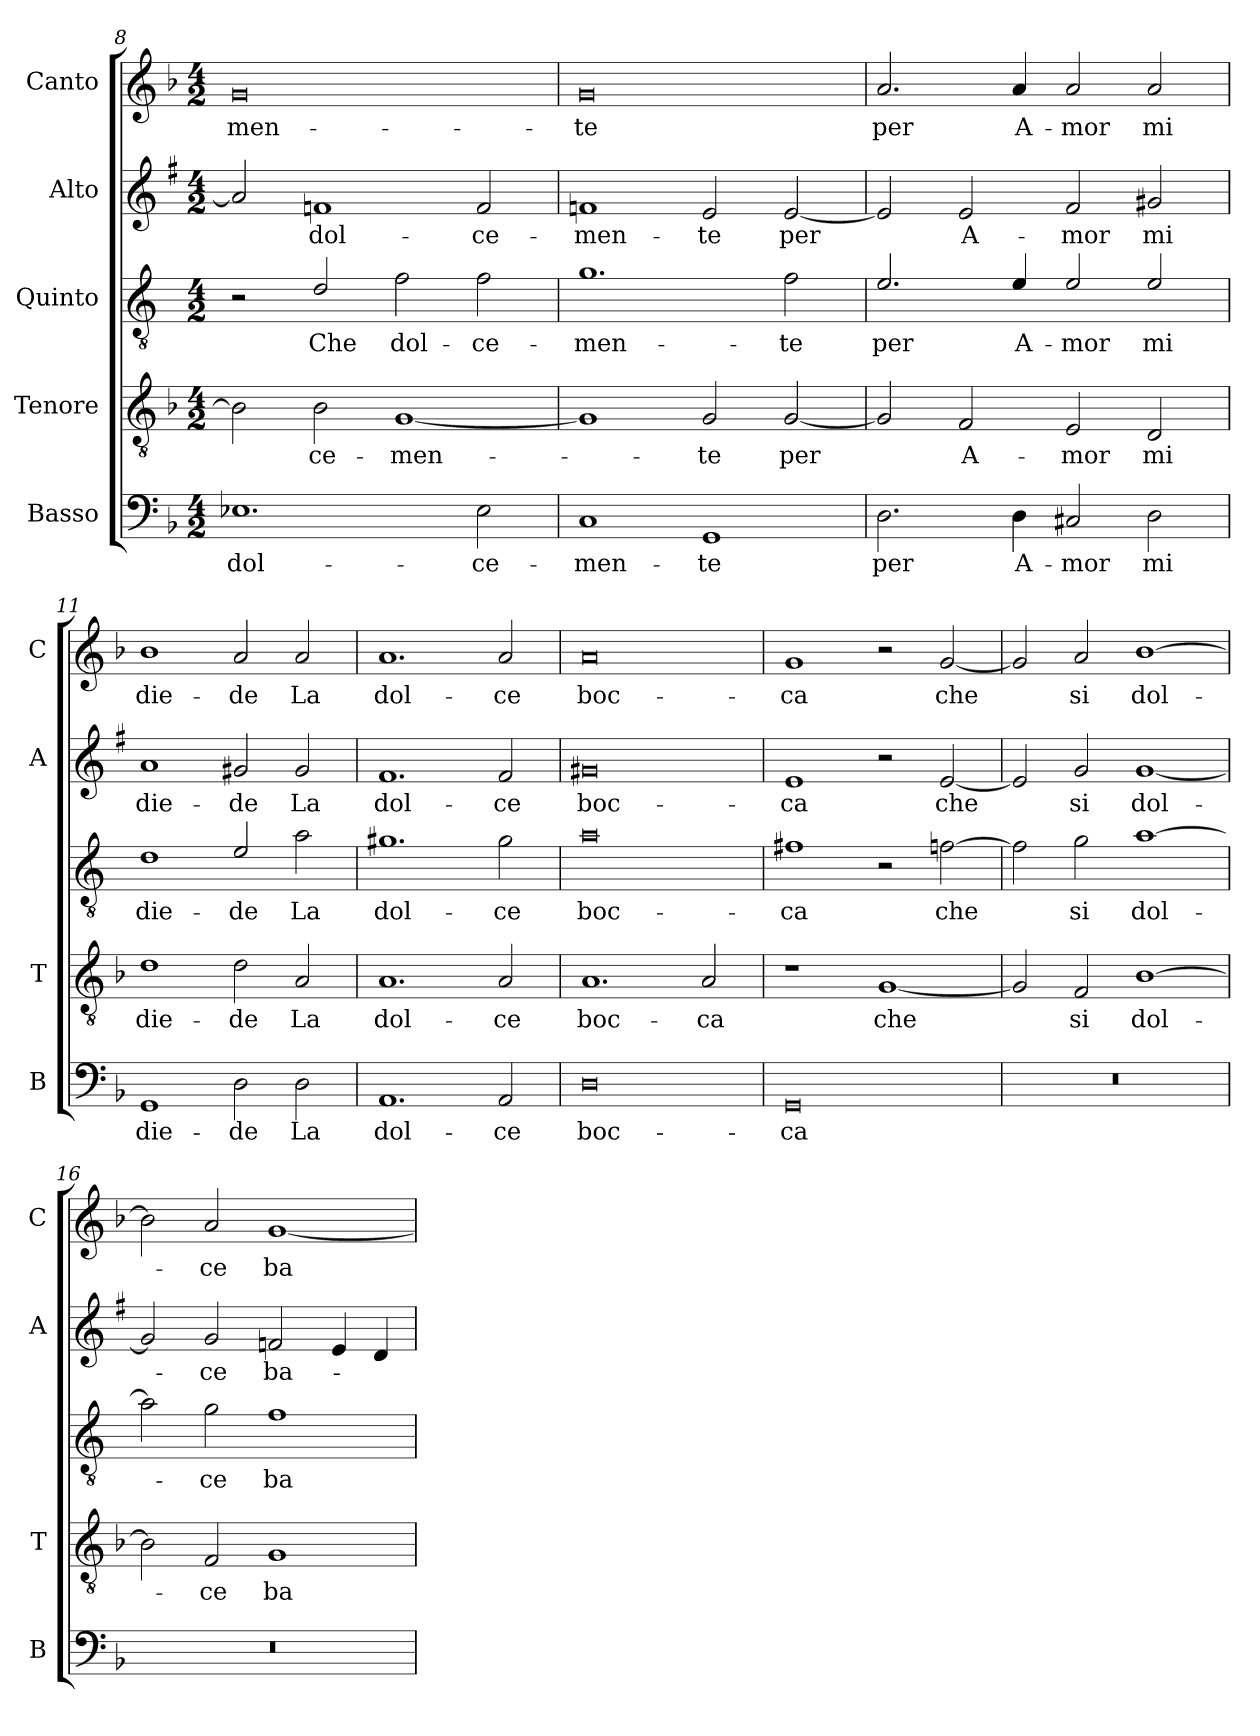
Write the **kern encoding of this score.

**kern	**text	**kern	**text	**kern	**text	**kern	**text	**kern	**text
*part5	*part5	*part4	*part4	*part3	*part3	*part2	*part2	*part1	*part1
*staff5	*staff5	*staff4	*staff4	*staff3	*staff3	*staff2	*staff2	*staff1	*staff1
*I"Basso	*	*I"Tenore	*	*I"Quinto	*	*I"Alto	*	*I"Canto	*
*I'B	*	*I'T	*	*	*	*I'A	*	*I'C	*
*clefF4	*	*clefGv2	*	*clefGv2	*	*clefG2	*	*clefG2	*
*	*	*	*	*ITrd4c7	*	*ITrd1c2	*	*	*
*k[b-]	*	*k[b-]	*	*k[b-]	*	*k[b-]	*	*k[b-]	*
*F:	*	*F:	*	*F:	*	*F:	*	*F:	*
*M4/2	*	*M4/2	*	*M4/2	*	*M4/2	*	*M4/2	*
=8	=8	=8	=8	=8	=8	=8	=8	=8	=8
!	!LO:LY:b	!	!	!	!	!	!	!	!LO:LY:b
1.E-X	dol-	2B-\]	.	2r	.	2g/]	.	0g	-men-
!	!	!	!LO:LY:b	!	!LO:LY:b	!	!LO:LY:b	!	!
.	.	2B-\	-ce-	2G/	Che	1e-X	dol-	.	.
!	!	!	!LO:LY:b	!	!LO:LY:b	!	!	!	!
.	.	[1G	-men-	2B-\	dol-	.	.	.	.
!	!LO:LY:b	!	!	!	!LO:LY:b	!	!LO:LY:b	!	!
2E-\	-ce-	.	.	2B-\	-ce-	2e-/	-ce-	.	.
!!LO:PB:g=z
=9	=9	=9	=9	=9	=9	=9	=9	=9	=9
!	!LO:LY:b	!	!	!	!LO:LY:b	!	!LO:LY:b	!	!LO:LY:b
1C	-men-	1G]	.	1.c	-men-	1e-X	-men-	0g	-te
!	!LO:LY:b	!	!LO:LY:b	!	!	!	!LO:LY:b	!	!
1GG	-te	2G/	-te	.	.	2d/	-te	.	.
!	!	!	!LO:LY:b	!	!LO:LY:b	!	!LO:LY:b	!	!
.	.	[2G/	per	2B-\	-te	[2d/	per	.	.
=10	=10	=10	=10	=10	=10	=10	=10	=10	=10
!	!LO:LY:b	!	!	!	!LO:LY:b	!	!	!	!LO:LY:b
2.D\	per	2G/]	.	2.A/	per	2d/]	.	2.a/	per
!	!	!	!LO:LY:b	!	!	!	!LO:LY:b	!	!
.	.	2F/	A-	.	.	2d/	A-	.	.
!	!LO:LY:b	!	!	!	!LO:LY:b	!	!	!	!LO:LY:b
4D\	A-	.	.	4A/	A-	.	.	4a/	A-
!	!LO:LY:b	!	!LO:LY:b	!	!LO:LY:b	!	!LO:LY:b	!	!LO:LY:b
2C#X/	-mor	2E/	-mor	2A/	-mor	2e/	-mor	2a/	-mor
!	!LO:LY:b	!	!LO:LY:b	!	!LO:LY:b	!	!LO:LY:b	!	!LO:LY:b
2D\	mi	2D/	mi	2A/	mi	2f#X/	mi	2a/	mi
=11	=11	=11	=11	=11	=11	=11	=11	=11	=11
!	!LO:LY:b	!	!LO:LY:b	!	!LO:LY:b	!	!LO:LY:b	!	!LO:LY:b
1GG	die-	1d	die-	1G	die-	1g	die-	1b-	die-
!	!LO:LY:b	!	!LO:LY:b	!	!LO:LY:b	!	!LO:LY:b	!	!LO:LY:b
2D\	-de	2d\	-de	2A/	-de	2f#X/	-de	2a/	-de
!	!LO:LY:b	!	!LO:LY:b	!	!LO:LY:b	!	!LO:LY:b	!	!LO:LY:b
2D\	La	2A/	La	2d\	La	2f#/	La	2a/	La
=12	=12	=12	=12	=12	=12	=12	=12	=12	=12
!	!LO:LY:b	!	!LO:LY:b	!	!LO:LY:b	!	!LO:LY:b	!	!LO:LY:b
1.AA	dol-	1.A	dol-	1.c#X	dol-	1.e	dol-	1.a	dol-
!	!LO:LY:b	!	!LO:LY:b	!	!LO:LY:b	!	!LO:LY:b	!	!LO:LY:b
2AA/	-ce	2A/	-ce	2c#\	-ce	2e/	-ce	2a/	-ce
=13	=13	=13	=13	=13	=13	=13	=13	=13	=13
!	!LO:LY:b	!	!LO:LY:b	!	!LO:LY:b	!	!LO:LY:b	!	!LO:LY:b
0D	boc-	1.A	boc-	0d	boc-	0f#X	boc-	0a	boc-
!	!	!	!LO:LY:b	!	!	!	!	!	!
.	.	2A/	-ca	.	.	.	.	.	.
!!LO:LB:g=z
=14	=14	=14	=14	=14	=14	=14	=14	=14	=14
!	!LO:LY:b	!	!	!	!LO:LY:b	!	!LO:LY:b	!	!LO:LY:b
0GG	-ca	1r	.	1Bn	-ca	1d	-ca	1g	-ca
!	!	!	!LO:LY:b	!	!	!	!	!	!
.	.	[1G	che	2r	.	2r	.	2r	.
!	!	!	!	!	!LO:LY:b	!	!LO:LY:b	!	!LO:LY:b
.	.	.	.	[2B-X\	che	[2d/	che	[2g/	che
=15	=15	=15	=15	=15	=15	=15	=15	=15	=15
0r	.	2G/]	.	2B-\]	.	2d/]	.	2g/]	.
!	!	!	!LO:LY:b	!	!LO:LY:b	!	!LO:LY:b	!	!LO:LY:b
.	.	2F/	si	2c\	si	2f/	si	2a/	si
!	!	!	!LO:LY:b	!	!LO:LY:b	!	!LO:LY:b	!	!LO:LY:b
.	.	[1B-	dol-	[1d	dol-	[1f	dol-	[1b-	dol-
=16	=16	=16	=16	=16	=16	=16	=16	=16	=16
0r	.	2B-\]	.	2d\]	.	2f/]	.	2b-\]	.
!	!	!	!LO:LY:b	!	!LO:LY:b	!	!LO:LY:b	!	!LO:LY:b
.	.	2F/	-ce	2c\	-ce	2f/	-ce	2a/	-ce
!	!	!	!LO:LY:b	!	!LO:LY:b	!	!LO:LY:b	!	!LO:LY:b
.	.	1G	ba-	1B-	ba-	2e-X/	ba-	[1g	ba-
.	.	.	.	.	.	4d/	.	.	.
.	.	.	.	.	.	4c/	.	.	.
=	=	=	=	=	=	=	=	=	=
*-	*-	*-	*-	*-	*-	*-	*-	*-	*-
